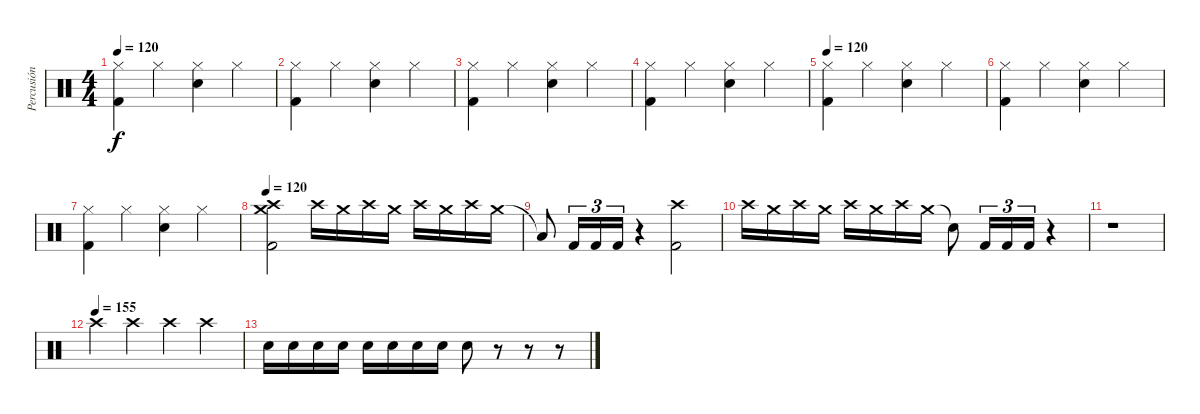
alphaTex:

\track ("Percusión" "Percusión") {instrument percussion}
\staff {score}
\articulation defaults
\ts (4 4)
\tempo 120
\clef neutral
\ks c
("Hi-Hat (closed)" "Kick (hit) 2").4{dy f} "Hi-Hat (closed)".4 ("Hi-Hat (closed)" "Electric Snare (hit)").4 "Hi-Hat (closed)".4 |
("Hi-Hat (closed)" "Kick (hit) 2").4 "Hi-Hat (closed)".4 ("Hi-Hat (closed)" "Electric Snare (hit)").4 "Hi-Hat (closed)".4 |
("Hi-Hat (closed)" "Kick (hit) 2").4 "Hi-Hat (closed)".4 ("Hi-Hat (closed)" "Electric Snare (hit)").4 "Hi-Hat (closed)".4 |
("Hi-Hat (closed)" "Kick (hit) 2").4 "Hi-Hat (closed)".4 ("Hi-Hat (closed)" "Electric Snare (hit)").4 "Hi-Hat (closed)".4 |
\tempo 120
("Hi-Hat (closed)" "Kick (hit) 2").4 "Hi-Hat (closed)".4 ("Hi-Hat (closed)" "Electric Snare (hit)").4 "Hi-Hat (closed)".4 |
("Hi-Hat (closed)" "Kick (hit) 2").4 "Hi-Hat (closed)".4 ("Hi-Hat (closed)" "Electric Snare (hit)").4 "Hi-Hat (closed)".4 |
("Hi-Hat (closed)" "Kick (hit) 2").4 "Hi-Hat (closed)".4 ("Hi-Hat (closed)" "Electric Snare (hit)").4 "Hi-Hat (closed)".4 |
\tempo 120
("Kick (hit) 2" "Crash high (hit)" "Crash medium (hit)").2 "Crash high (hit)".16 "Crash medium (hit)".16 "Crash high (hit)".16 "Crash medium (hit)".16 "Crash high (hit)".16 "Crash medium (hit)".16 "Crash high (hit)".16 "Crash medium (hit)".16 |
"Low Tom (hit)"{t}.8 "Kick (hit) 2".16{tu (3 2)} "Kick (hit) 2".16{tu (3 2)} "Kick (hit) 2".16{tu (3 2)} r.4 ("Kick (hit) 2" "Crash high (hit)").2 |
"Crash high (hit)".16 "Crash medium (hit)".16 "Crash high (hit)".16 "Crash medium (hit)".16 "Crash high (hit)".16 "Crash medium (hit)".16 "Crash high (hit)".16 "Crash medium (hit)".16 "Snare (hit)"{t}.8 "Kick (hit) 2".16{tu (3 2)} "Kick (hit) 2".16{tu (3 2)} "Kick (hit) 2".16{tu (3 2)} r.4 |
r.1 |
\tempo (155)
"Crash high (hit)".4 "Crash high (hit)".4 "Crash high (hit)".4 "Crash high (hit)".4 |
"Electric Snare (hit)".16 "Electric Snare (hit)".16 "Electric Snare (hit)".16 "Electric Snare (hit)".16 "Electric Snare (hit)".16 "Electric Snare (hit)".16 "Electric Snare (hit)".16 "Electric Snare (hit)".16 "Electric Snare (hit)".8 r.8 r.8 r.8
